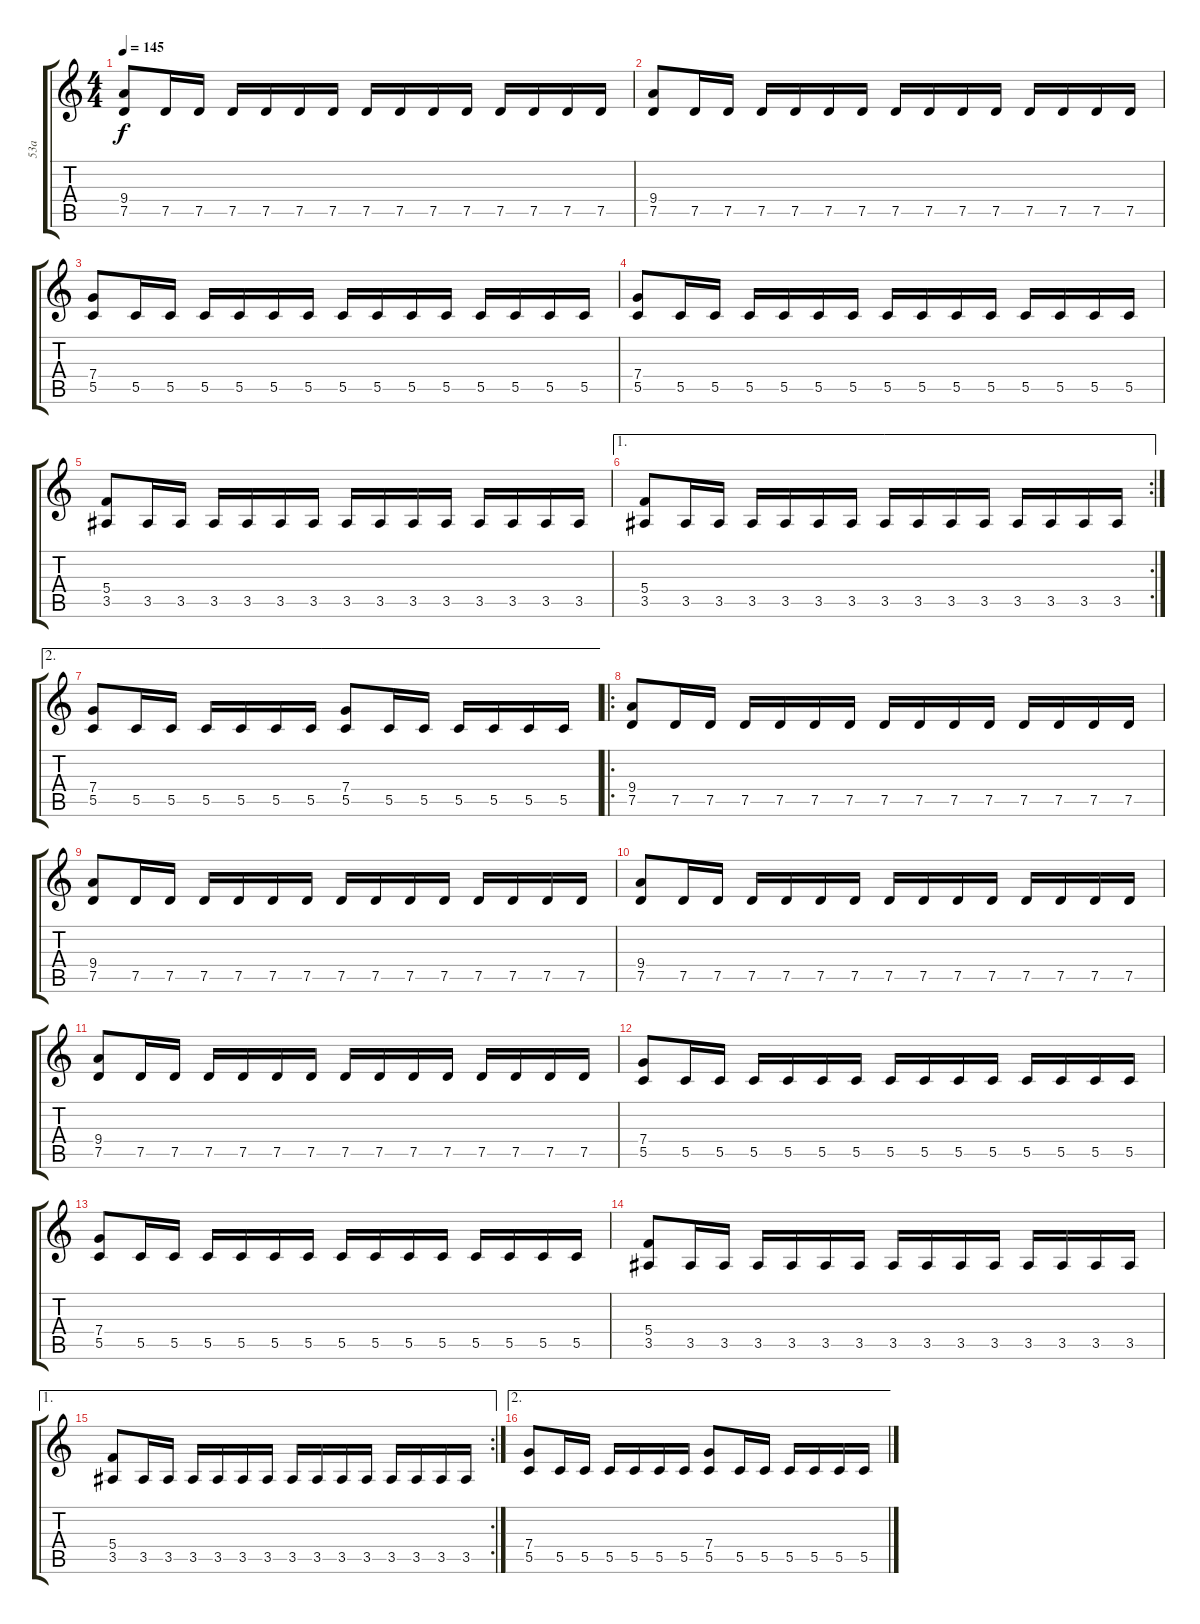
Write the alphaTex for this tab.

\track ("53a" "53a") {instrument distortionguitar}
\staff {score tabs}
\tuning (D4 A3 F3 C3 G2 D2) {hide}
\ts (4 4)
\tempo 145
\clef g2
\ks c
(9.4 7.5).8{dy f} 7.5.16 7.5.16 7.5.16 7.5.16 7.5.16 7.5.16 7.5.16 7.5.16 7.5.16 7.5.16 7.5.16 7.5.16 7.5.16 7.5.16 |
(9.4 7.5).8 7.5.16 7.5.16 7.5.16 7.5.16 7.5.16 7.5.16 7.5.16 7.5.16 7.5.16 7.5.16 7.5.16 7.5.16 7.5.16 7.5.16 |
(7.4 5.5).8 5.5.16 5.5.16 5.5.16 5.5.16 5.5.16 5.5.16 5.5.16 5.5.16 5.5.16 5.5.16 5.5.16 5.5.16 5.5.16 5.5.16 |
(7.4 5.5).8 5.5.16 5.5.16 5.5.16 5.5.16 5.5.16 5.5.16 5.5.16 5.5.16 5.5.16 5.5.16 5.5.16 5.5.16 5.5.16 5.5.16 |
(5.4 3.5).8 3.5.16 3.5.16 3.5.16 3.5.16 3.5.16 3.5.16 3.5.16 3.5.16 3.5.16 3.5.16 3.5.16 3.5.16 3.5.16 3.5.16 |
\ae 1
\rc 2
(5.4 3.5).8 3.5.16 3.5.16 3.5.16 3.5.16 3.5.16 3.5.16 3.5.16 3.5.16 3.5.16 3.5.16 3.5.16 3.5.16 3.5.16 3.5.16 |
\ae 2
(7.4 5.5).8 5.5.16 5.5.16 5.5.16 5.5.16 5.5.16 5.5.16 (7.4 5.5).8 5.5.16 5.5.16 5.5.16 5.5.16 5.5.16 5.5.16 |
\ro
(9.4 7.5).8 7.5.16 7.5.16 7.5.16 7.5.16 7.5.16 7.5.16 7.5.16 7.5.16 7.5.16 7.5.16 7.5.16 7.5.16 7.5.16 7.5.16 |
(9.4 7.5).8 7.5.16 7.5.16 7.5.16 7.5.16 7.5.16 7.5.16 7.5.16 7.5.16 7.5.16 7.5.16 7.5.16 7.5.16 7.5.16 7.5.16 |
(9.4 7.5).8 7.5.16 7.5.16 7.5.16 7.5.16 7.5.16 7.5.16 7.5.16 7.5.16 7.5.16 7.5.16 7.5.16 7.5.16 7.5.16 7.5.16 |
(9.4 7.5).8 7.5.16 7.5.16 7.5.16 7.5.16 7.5.16 7.5.16 7.5.16 7.5.16 7.5.16 7.5.16 7.5.16 7.5.16 7.5.16 7.5.16 |
(7.4 5.5).8 5.5.16 5.5.16 5.5.16 5.5.16 5.5.16 5.5.16 5.5.16 5.5.16 5.5.16 5.5.16 5.5.16 5.5.16 5.5.16 5.5.16 |
(7.4 5.5).8 5.5.16 5.5.16 5.5.16 5.5.16 5.5.16 5.5.16 5.5.16 5.5.16 5.5.16 5.5.16 5.5.16 5.5.16 5.5.16 5.5.16 |
(5.4 3.5).8 3.5.16 3.5.16 3.5.16 3.5.16 3.5.16 3.5.16 3.5.16 3.5.16 3.5.16 3.5.16 3.5.16 3.5.16 3.5.16 3.5.16 |
\ae 1
\rc 2
(5.4 3.5).8 3.5.16 3.5.16 3.5.16 3.5.16 3.5.16 3.5.16 3.5.16 3.5.16 3.5.16 3.5.16 3.5.16 3.5.16 3.5.16 3.5.16 |
\ae 2
(7.4 5.5).8 5.5.16 5.5.16 5.5.16 5.5.16 5.5.16 5.5.16 (7.4 5.5).8 5.5.16 5.5.16 5.5.16 5.5.16 5.5.16 5.5.16
